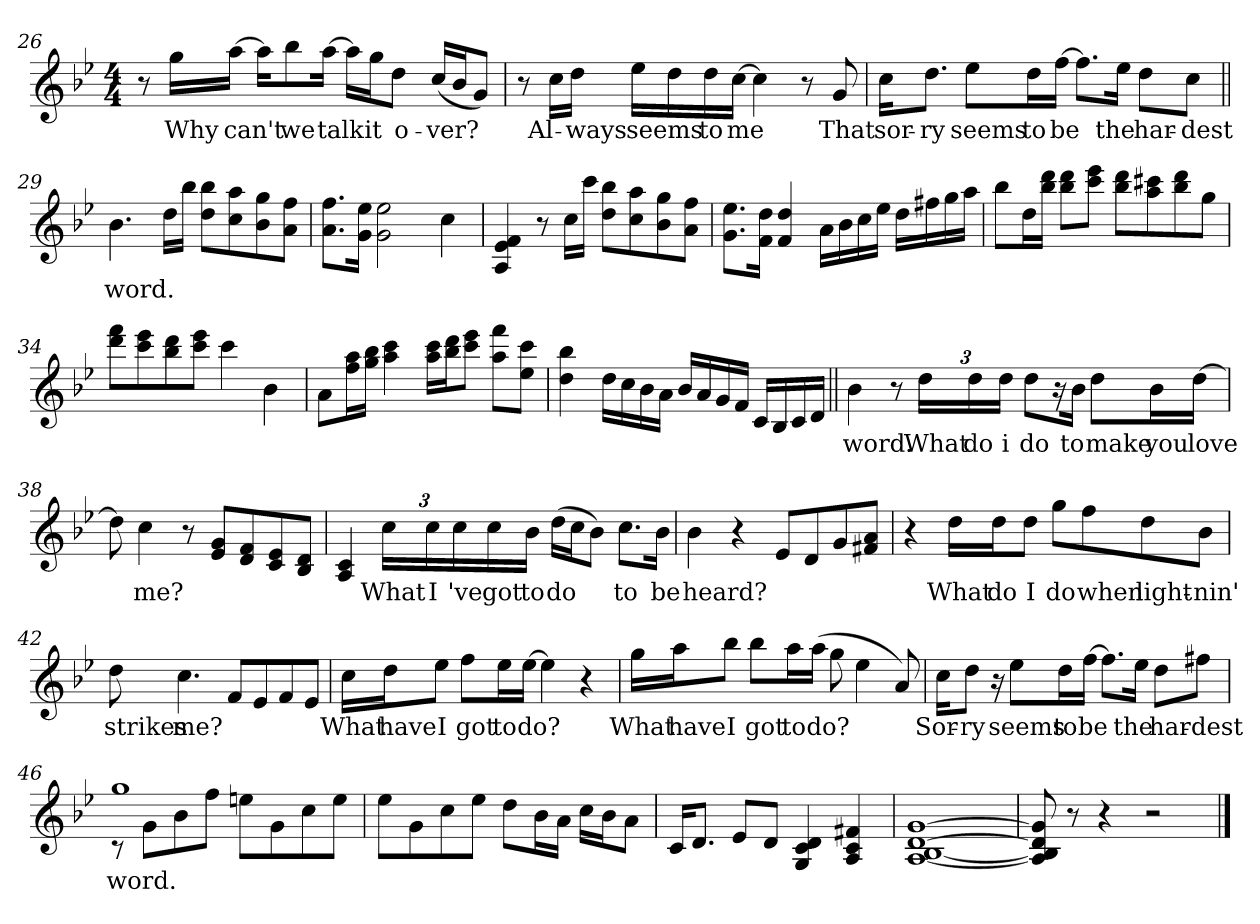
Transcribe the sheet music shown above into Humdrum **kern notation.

**kern	**text
*part1	*part1
*staff1	*staff1
*clefG2	*
*k[b-e-]	*
*B-:	*
*M4/4	*
=26	=26
8r	.
!	!LO:LY:b
16gg\LL	Why
!	!LO:LY:b
[16aa\JJ	can't
16aa\KL]	.
!	!LO:LY:b
8bb-\	we
!	!LO:LY:b
[16aa\Jk	talk
16aa\LL]	.
!	!LO:LY:b
16gg\J	it
!	!LO:LY:b
8dd\J	o-
!	!LO:LY:b
(<16cc/LL	-ver?
16b-/J	.
8g/J)	.
=27	=27
8r	.
!	!LO:LY:b
16cc\LL	Al-
!	!LO:LY:b
16dd\JJ	-ways
!	!LO:LY:b
16ee-\LL	seems
16dd\	.
!	!LO:LY:b
16dd\	to
!	!LO:LY:b
[16cc\JJ	me
4cc\]	.
8r	.
!	!LO:LY:b
8g/	That
=28	=28
!	!LO:LY:b
16cc\KL	sor-
!	!LO:LY:b
8.dd\J	-ry
!	!LO:LY:b
8ee-\L	seems
!	!LO:LY:b
16dd\L	to
!	!LO:LY:b
[16ff\JJ	be
8.ff\L]	.
!	!LO:LY:b
16ee-\Jk	the
!	!LO:LY:b
8dd\L	har-
!	!LO:LY:b
8cc\J	-dest
!!LO:LB:g=z
=29||	=29||
!	!LO:LY:b
4.b-\	word.
16dd\LL	.
16bb-\JJ	.
8dd\ 8bb-\L	.
8cc\ 8aa\	.
8b-\ 8gg\	.
8a\ 8ff\J	.
=30	=30
8.a\ 8.ff\L	.
16g\ 16ee-\Jk	.
2g\ 2ee-\	.
4cc\	.
=31	=31
4A/ 4e-/ 4f/	.
8r	.
16cc\LL	.
16ccc\JJ	.
8dd\ 8bb-\L	.
8cc\ 8aa\	.
8b-\ 8gg\	.
8a\ 8ff\J	.
=32	=32
8.g\ 8.ee-\L	.
16f\ 16dd\Jk	.
4f/ 4dd/	.
16a\LL	.
16b-\	.
16cc\	.
16ee-\JJ	.
16dd\LL	.
16ff#X\	.
16gg\	.
16aa\JJ	.
!!LO:LB:g=z
=33	=33
8bb-\L	.
16dd\L	.
16bb-\ 16ddd\JJ	.
8bb-\ 8ddd\L	.
8ccc\ 8eee-\J	.
8bb-\ 8ddd\L	.
8aa\ 8ccc#X\	.
8bb-\ 8ddd\	.
8gg\J	.
=34	=34
8ddd\ 8fff\L	.
8ccc\ 8eee-\	.
8bb-\ 8ddd\	.
8ccc\ 8eee-\J	.
4ccc\	.
4b-\	.
=35	=35
8a\L	.
16ff\ 16aa\L	.
16gg\ 16bb-\JJ	.
4aa\ 4ccc\	.
16aa\ 16ccc\LL	.
16bb-\ 16ddd\J	.
8ccc\ 8eee-\J	.
8aa\ 8fff\L	.
8ee-\ 8ccc\J	.
=36	=36
4dd\ 4bb-\	.
16dd\LL	.
16cc\	.
16b-\	.
16a\JJ	.
16b-/LL	.
16a/	.
16g/	.
16f/JJ	.
16c/LL	.
16B-/	.
16c/	.
16d/JJ	.
!!LO:LB:g=z
=37||	=37||
!	!LO:LY:b
4b-\	word.
8r	.
*Xbrackettup	*
!	!LO:LY:b
24dd\LL	What
!	!LO:LY:b
24dd\	do
!	!LO:LY:b
24dd\JJ	i
!	!LO:LY:b
8dd\L	do
16r	.
!	!LO:LY:b
16b-\Jk	to
!	!LO:LY:b
8dd\L	make
!	!LO:LY:b
16b-\L	you
!	!LO:LY:b
[16dd\JJ	love
=38	=38
8dd\]	.
!	!LO:LY:b
4cc\	me?
8r	.
8e-/ 8g/L	.
8d/ 8f/	.
8c/ 8e-/	.
8B-/ 8d/J	.
=39	=39
4A/ 4c/	.
!	!LO:LY:b
24cc\LL	What
!	!LO:LY:b
24cc\	I
!	!LO:LY:b
24cc\	've
!	!LO:LY:b
16cc\	got
!	!LO:LY:b
16b-\JJ	to
!	!LO:LY:b
(>16dd\LL	do
16cc\J	.
8b-\J)	.
!	!LO:LY:b
8.cc\L	to
!	!LO:LY:b
16b-\Jk	be
=40	=40
!	!LO:LY:b
4b-\	heard?
4r	.
8e-/L	.
8d/	.
8g/	.
8f#X/ 8a/J	.
!!LO:LB:g=z
=41	=41
4r	.
!	!LO:LY:b
16dd\LL	What
!	!LO:LY:b
16dd\J	do
!	!LO:LY:b
8dd\J	I
!	!LO:LY:b
8gg\L	do
!	!LO:LY:b
8ff\	when
!	!LO:LY:b
8dd\	light-
!	!LO:LY:b
8b-\J	-nin'
=42	=42
!	!LO:LY:b
8dd\	strikes
!	!LO:LY:b
4.cc\	me?
8f/L	.
8e-/	.
8f/	.
8e-/J	.
=43	=43
!	!LO:LY:b
16cc\LL	What
!	!LO:LY:b
16dd\J	have
!	!LO:LY:b
8ee-\J	I
!	!LO:LY:b
8ff\L	got
!	!LO:LY:b
16ee-\L	to
!	!LO:LY:b
[16ee-\JJ	do?
4ee-\]	.
4r	.
!!LO:LB:g=z
=44	=44
!	!LO:LY:b
16gg\LL	What
!	!LO:LY:b
16aa\J	have
!	!LO:LY:b
8bb-\J	I
!	!LO:LY:b
8bb-\L	got
!	!LO:LY:b
16aa\L	to
!	!LO:LY:b
(>16aa\JJ	do?
8gg\	.
4ee-\	.
8a/)	.
=45	=45
!	!LO:LY:b
16cc\KL	Sor-
!	!LO:LY:b
8dd\J	-ry
16r	.
!	!LO:LY:b
8ee-\L	seems
!	!LO:LY:b
16dd\L	to
!	!LO:LY:b
[16ff\JJ	be
8.ff\L]	.
!	!LO:LY:b
16ee-\Jk	the
!	!LO:LY:b
8dd\L	har-
!	!LO:LY:b
8ff#X\J	-dest
=46	=46
!	!LO:LY:b
*^	*
1gg	8rc	word.
.	8g\L	.
.	8b-\	.
.	8ff\J	.
.	8een\L	.
.	8g\	.
.	8cc\	.
.	8ee\J	.
*v	*v	*
!!LO:LB:g=z
=47	=47
8ee-\L	.
8g\	.
8cc\	.
8ee-\J	.
8dd\L	.
16b-\L	.
16a\JJ	.
16cc\LL	.
16b-\J	.
8a\J	.
=48	=48
16c/KL	.
8.d/J	.
8e-/L	.
8d/J	.
4G/ 4c/ 4d/	.
4A/ 4c/ 4f#X/	.
=49	=49
[1A [1B- [1d [1g	.
=50	=50
8A/] 8B-/] 8d/] 8g/]	.
8r	.
4r	.
2r	.
==	==
*-	*-
